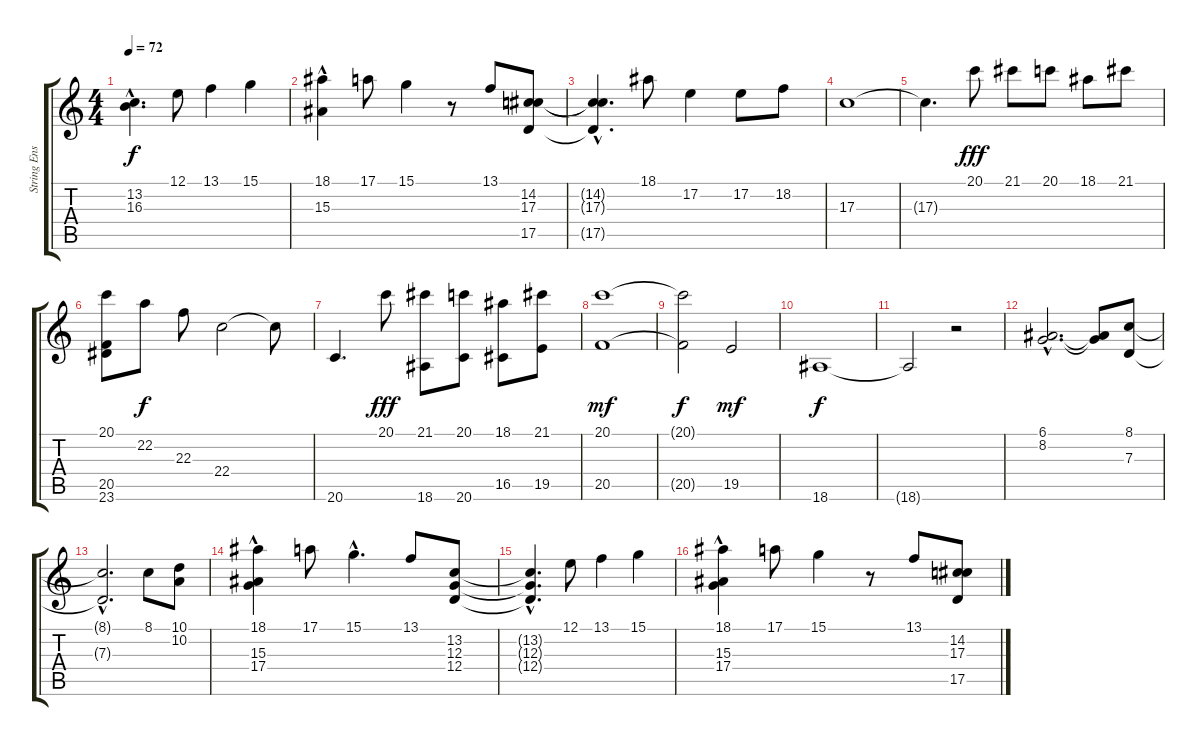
\track ("String Ensemble" "String Ens") {instrument stringensemble1}
\staff {score tabs}
\tuning (E4 B3 G3 D3 A2 E2) {hide}
\ts (4 4)
\tempo 72
\clef g2
\ks c
(13.2{hac t} 16.3{hac t}).4{d dy f} 12.1.8{volume 7} 13.1.4 15.1.4{volume 7} |
(18.1 15.3{hac}).4 17.1.8 15.1.4 r.8 13.1.8{volume 6} (14.2 17.3 17.5).8{volume 6} |
(14.2{t} 17.3{hac t} 17.5{hac t}).4{d} 18.1.8{volume 7} 17.2.4 17.2.8{volume 7} 18.2.8 |
17.3.1 |
17.3{t}.4{d} 20.1.8{dy fff volume 8} 21.1.8 20.1.8 18.1.8 21.1.8 |
(20.1 20.5 23.6).8 22.2.8{dy f volume 8} 22.3.8 22.4.2 22.4{t}.8 |
20.6.4{d} 20.1.8{dy fff} (21.1 18.6).8 (20.1 20.6).8 (18.1 16.5).8 (21.1 19.5).8 |
(20.1 20.5).1{dy mf} |
(20.1{t} 20.5{t}).2{dy f} 19.5.2{dy mf} |
18.6.1{dy f} |
18.6{t}.2 r.2 |
(6.1{hac} 8.2{hac}).2{d} (6.1{t} 8.2{t}).8 (8.1 7.3).8{volume 6} |
(8.1{hac t} 7.3{hac t}).2{d} 8.1.8{volume 7} (10.1 10.2).8 |
(18.1 15.3{hac} 17.4).4 17.1.8 15.1{hac}.4{d} 13.1.8{volume 6} (13.2 12.3 12.4).8{volume 6} |
(13.2{hac t} 12.3{hac t} 12.4{hac t}).4{d} 12.1.8{volume 7} 13.1.4 15.1.4{volume 7} |
(18.1 15.3{hac} 17.4).4 17.1.8 15.1.4 r.8 13.1.8{volume 6} (14.2 17.3 17.5).8{volume 6}
